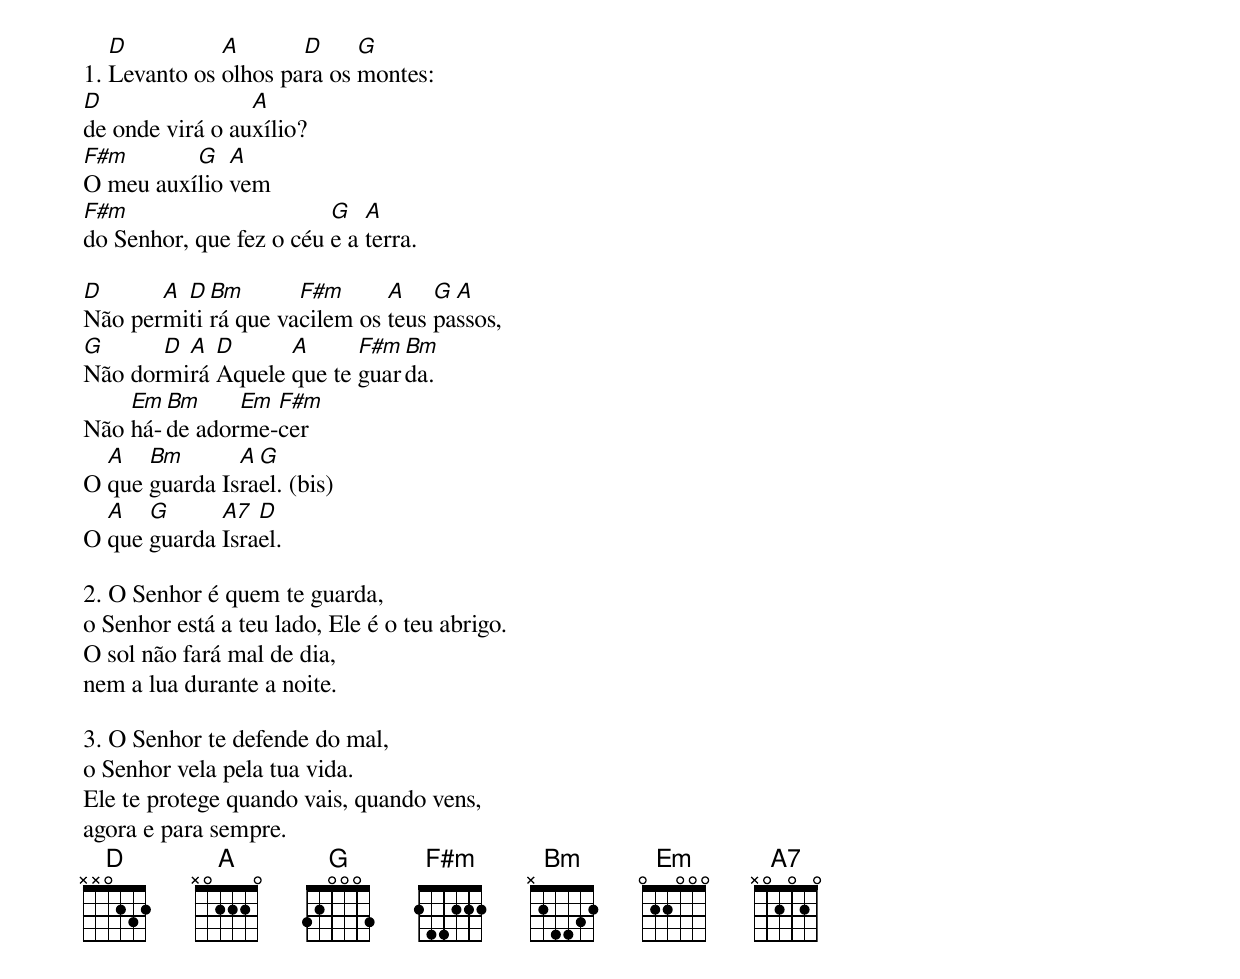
   D          A       D     G
1. Levanto os olhos para os montes:
D                A
de onde virá o auxílio?
F#m       G   A
O meu auxílio vem
F#m                      G   A
do Senhor, que fez o céu e a terra.

D      A D Bm       F#m      A    G A
Não permitirá que vacilem os teus passos,
G      D A  D      A      F#m Bm
Não dormirá Aquele que te guarda.
    Em Bm     Em F#m
Não há-de adorme-cer
  A   Bm       A G
O que guarda Israel. (bis)
  A   G      A7  D
O que guarda Israel.

2. O Senhor é quem te guarda,
o Senhor está a teu lado, Ele é o teu abrigo.
O sol não fará mal de dia,
nem a lua durante a noite.

3. O Senhor te defende do mal,
o Senhor vela pela tua vida.
Ele te protege quando vais, quando vens,
agora e para sempre.
